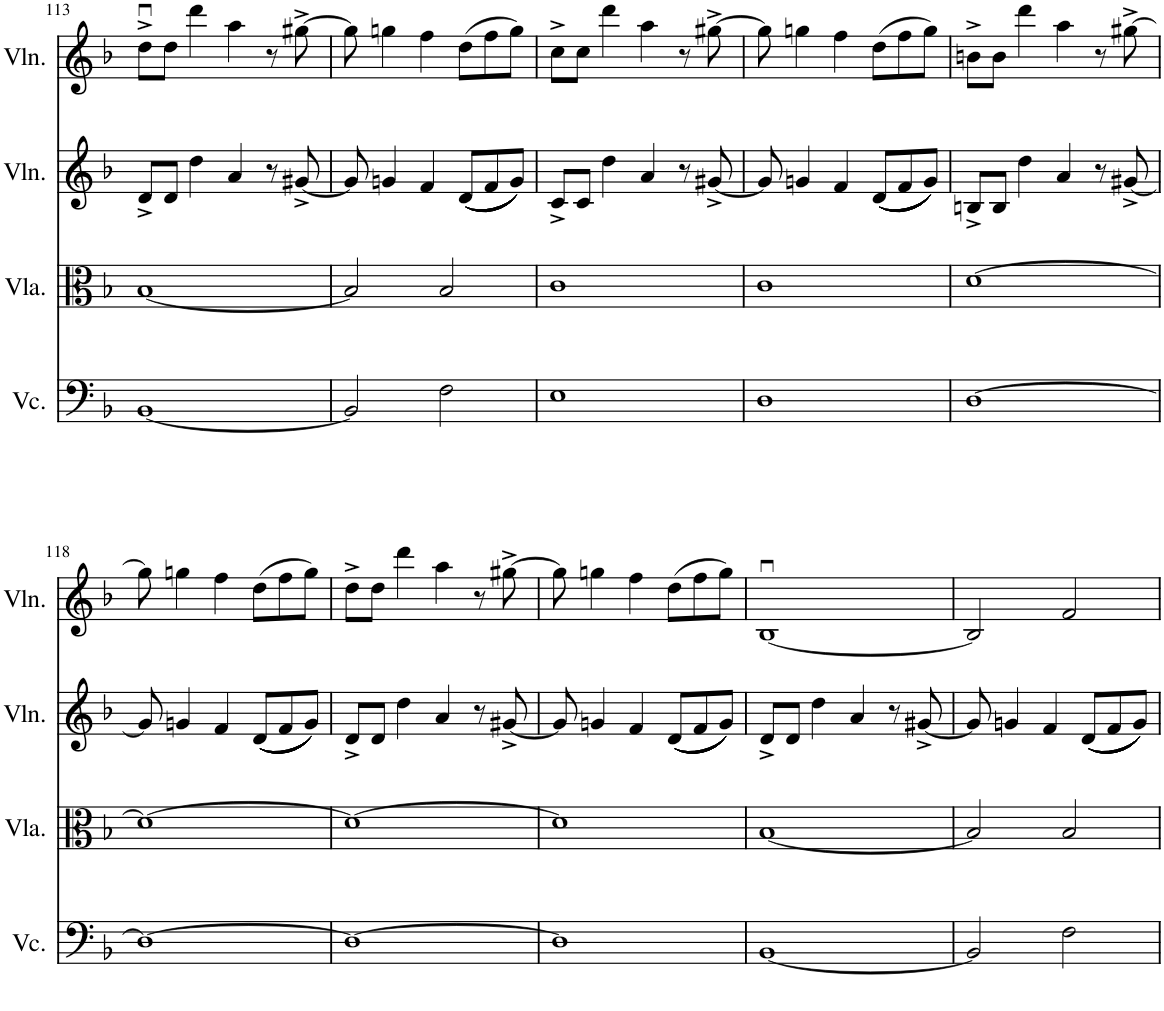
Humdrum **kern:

**kern	**kern	**kern	**kern
*part4	*part3	*part2	*part1
*staff4	*staff3	*staff2	*staff1
*I"Violoncello	*I"Viola	*I"Violin	*I"Violin
*I'Vc.	*I'Vla.	*I'Vln.	*I'Vln.
!!LO:PB:g=z
*clefF4	*clefC3	*clefG2	*clefG2
*k[b-]	*k[b-]	*k[b-]	*k[b-]
*M2/2	*M2/2	*M2/2	*M2/2
*met(c|)	*met(c|)	*met(c|)	*met(c|)
=113	=113	=113	=113
[1BB-	[1B-	8d^/L	8ddu^\L
.	.	8d/J	8dd\J
.	.	4dd\	4ddd\
.	.	4a/	4aa\
.	.	8r	8r
.	.	[8g#X^/	[8gg#X^\
=114	=114	=114	=114
2BB-/]	2B-/]	8g#/]	8gg#\]
.	.	4gn/	4ggn\
.	.	4f/	4ff\
2F\	2B-/	.	.
.	.	(((((8d/L	(8dd\L
.	.	8f/	8ff\
.	.	8g/J)))))	8gg\J)
=115	=115	=115	=115
1E	1c	8c^/L	8cc^\L
.	.	8c/J	8cc\J
.	.	4dd\	4ddd\
.	.	4a/	4aa\
.	.	8r	8r
.	.	[8g#X^/	[8gg#X^\
=116	=116	=116	=116
1D	1c	8g#/]	8gg#\]
.	.	4gn/	4ggn\
.	.	4f/	4ff\
.	.	(((((8d/L	(8dd\L
.	.	8f/	8ff\
.	.	8g/J)))))	8gg\J)
=117	=117	=117	=117
[1D	[1d	8Bn^/L	8bn^\L
.	.	8B/J	8b\J
.	.	4dd\	4ddd\
.	.	4a/	4aa\
.	.	8r	8r
.	.	[8g#X^/	[8gg#X^\
!!LO:LB:g=z
=118	=118	=118	=118
1D_	1d_	8g#/]	8gg#\]
.	.	4gn/	4ggn\
.	.	4f/	4ff\
.	.	(((((8d/L	(8dd\L
.	.	8f/	8ff\
.	.	8g/J)))))	8gg\J)
=119	=119	=119	=119
1D_	1d_	8d^/L	8dd^\L
.	.	8d/J	8dd\J
.	.	4dd\	4ddd\
.	.	4a/	4aa\
.	.	8r	8r
.	.	[8g#X^/	[8gg#X^\
=120	=120	=120	=120
1D]	1d]	8g#/]	8gg#\]
.	.	4gn/	4ggn\
.	.	4f/	4ff\
.	.	(((((8d/L	(8dd\L
.	.	8f/	8ff\
.	.	8g/J)))))	8gg\J)
=121	=121	=121	=121
[1BB-	[1B-	8d^/L	[1B-u
.	.	8d/J	.
.	.	4dd\	.
.	.	4a/	.
.	.	8r	.
.	.	[8g#X^/	.
=122	=122	=122	=122
2BB-/]	2B-/]	8g#/]	2B-/]
.	.	4gn/	.
.	.	4f/	.
2F\	2B-/	.	2f/
.	.	(((((8d/L	.
.	.	8f/	.
.	.	8g/J)))))	.
=	=	=	=
*-	*-	*-	*-
